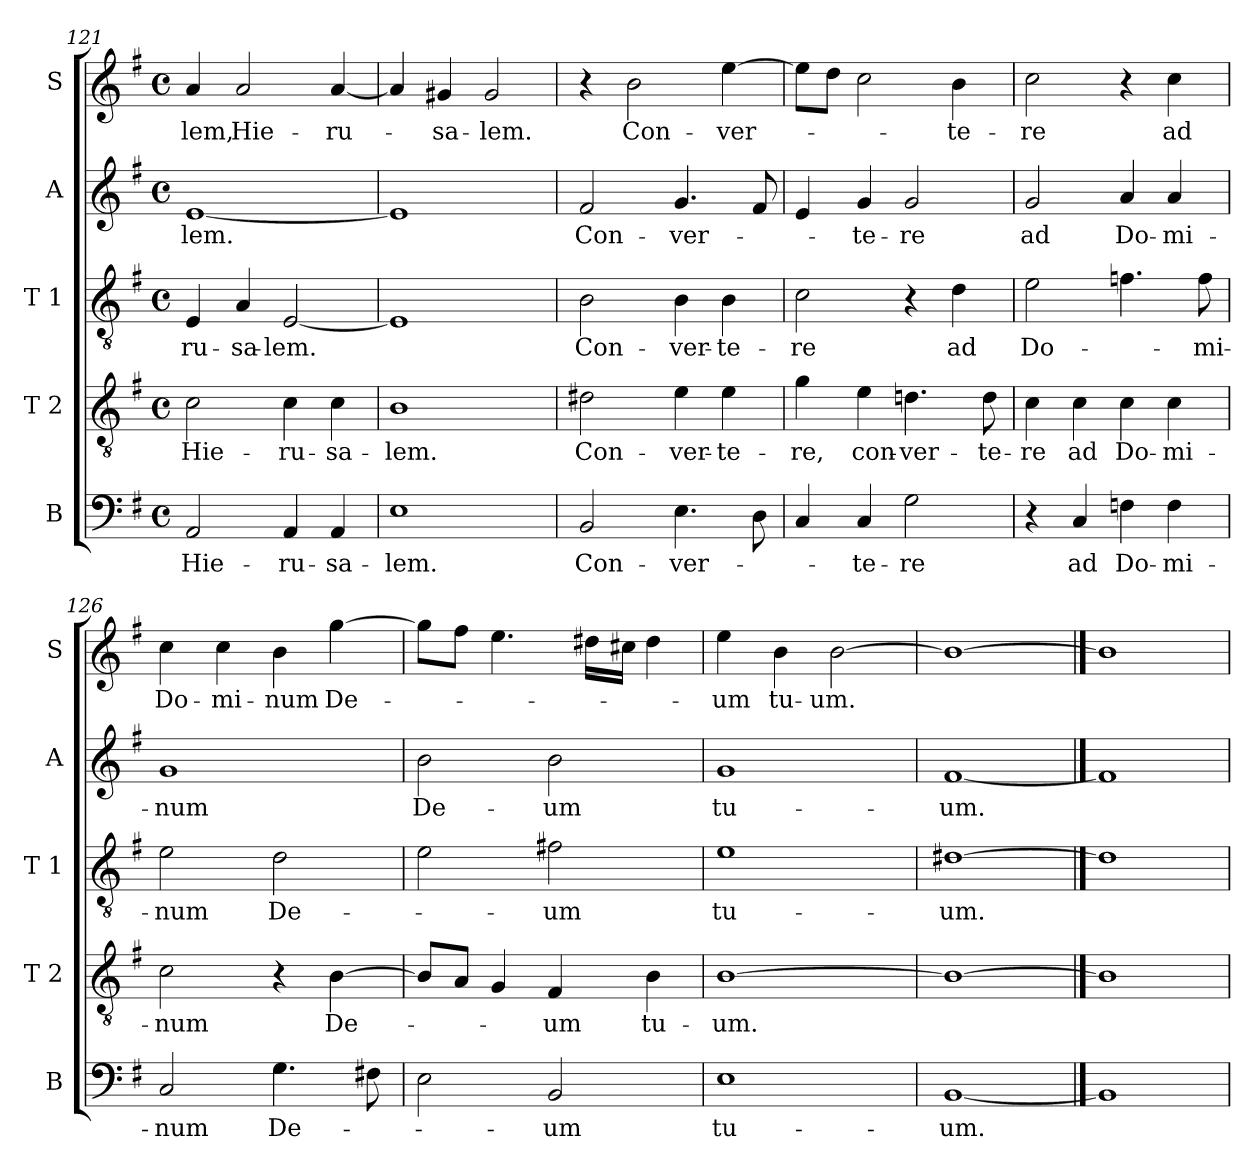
**kern	**text	**kern	**text	**kern	**text	**kern	**text	**kern	**text
*part5	*part5	*part4	*part4	*part3	*part3	*part2	*part2	*part1	*part1
*staff5	*staff5	*staff4	*staff4	*staff3	*staff3	*staff2	*staff2	*staff1	*staff1
*I"B	*	*I"T 2	*	*I"T 1	*	*I"A	*	*I"S	*
*I'B	*	*I'T 2	*	*I'T 1	*	*I'A	*	*I'S	*
*clefF4	*	*clefGv2	*	*clefGv2	*	*clefG2	*	*clefG2	*
*k[f#]	*	*k[f#]	*	*k[f#]	*	*k[f#]	*	*k[f#]	*
*e:	*	*e:	*	*e:	*	*e:	*	*e:	*
*M4/4	*	*M4/4	*	*M4/4	*	*M4/4	*	*M4/4	*
*met(c)	*	*met(c)	*	*met(c)	*	*met(c)	*	*met(c)	*
=121	=121	=121	=121	=121	=121	=121	=121	=121	=121
!	!LO:LY:b	!	!LO:LY:b	!	!LO:LY:b	!	!LO:LY:b	!	!LO:LY:b
2AA/	Hie-	2c\	Hie-	4E/	-ru-	[1e	-lem.	4a/	-lem,
!	!	!	!	!	!LO:LY:b	!	!	!	!LO:LY:b
.	.	.	.	4A/	-sa-	.	.	2a/	Hie-
!	!LO:LY:b	!	!LO:LY:b	!	!LO:LY:b	!	!	!	!
4AA/	-ru-	4c\	-ru-	[2E/	-lem.	.	.	.	.
!	!LO:LY:b	!	!LO:LY:b	!	!	!	!	!	!LO:LY:b
4AA/	-sa-	4c\	-sa-	.	.	.	.	[4a/	-ru-
=122	=122	=122	=122	=122	=122	=122	=122	=122	=122
!	!LO:LY:b	!	!LO:LY:b	!	!	!	!	!	!
1E	-lem.	1B	-lem.	1E]	.	1e]	.	4a/]	.
!	!	!	!	!	!	!	!	!	!LO:LY:b
.	.	.	.	.	.	.	.	4g#X/	-sa-
!	!	!	!	!	!	!	!	!	!LO:LY:b
.	.	.	.	.	.	.	.	2g#/	-lem.
!!LO:LB:g=z
=123	=123	=123	=123	=123	=123	=123	=123	=123	=123
!	!LO:LY:b	!	!LO:LY:b	!	!LO:LY:b	!	!LO:LY:b	!	!
2BB/	Con-	2d#X\	Con-	2B\	Con-	2f#/	Con-	4r	.
!	!	!	!	!	!	!	!	!	!LO:LY:b
.	.	.	.	.	.	.	.	2b\	Con-
!	!LO:LY:b	!	!LO:LY:b	!	!LO:LY:b	!	!LO:LY:b	!	!
4.E\	-ver-	4e\	-ver-	4B\	-ver-	4.g/	-ver-	.	.
!	!	!	!LO:LY:b	!	!LO:LY:b	!	!	!	!LO:LY:b
.	.	4e\	-te-	4B\	-te-	.	.	[4ee\	-ver-
8D\	.	.	.	.	.	8f#/	.	.	.
=124	=124	=124	=124	=124	=124	=124	=124	=124	=124
!	!	!	!LO:LY:b	!	!LO:LY:b	!	!	!	!
4C/	.	4g\	-re,	2c\	-re	4e/	.	8ee\L]	.
.	.	.	.	.	.	.	.	8dd\J	.
!	!LO:LY:b	!	!LO:LY:b	!	!	!	!LO:LY:b	!	!
4C/	-te-	4e\	con-	.	.	4g/	-te-	2cc\	.
!	!LO:LY:b	!	!LO:LY:b	!	!	!	!LO:LY:b	!	!
2G\	-re	4.dn\	-ver-	4r	.	2g/	-re	.	.
!	!	!	!	!	!LO:LY:b	!	!	!	!LO:LY:b
.	.	.	.	4d\	ad	.	.	4b\	-te-
!	!	!	!LO:LY:b	!	!	!	!	!	!
.	.	8d\	-te-	.	.	.	.	.	.
=125	=125	=125	=125	=125	=125	=125	=125	=125	=125
!	!	!	!LO:LY:b	!	!LO:LY:b	!	!LO:LY:b	!	!LO:LY:b
4r	.	4c\	-re	2e\	Do-	2g/	ad	2cc\	-re
!	!LO:LY:b	!	!LO:LY:b	!	!	!	!	!	!
4C/	ad	4c\	ad	.	.	.	.	.	.
!	!LO:LY:b	!	!LO:LY:b	!	!	!	!LO:LY:b	!	!
4Fn\	Do-	4c\	Do-	4.fn\	.	4a/	Do-	4r	.
!	!LO:LY:b	!	!LO:LY:b	!	!	!	!LO:LY:b	!	!LO:LY:b
4F\	-mi-	4c\	-mi-	.	.	4a/	-mi-	4cc\	ad
!	!	!	!	!	!LO:LY:b	!	!	!	!
.	.	.	.	8f\	-mi-	.	.	.	.
=126	=126	=126	=126	=126	=126	=126	=126	=126	=126
!	!LO:LY:b	!	!LO:LY:b	!	!LO:LY:b	!	!LO:LY:b	!	!LO:LY:b
2C/	-num	2c\	-num	2e\	-num	1g	-num	4cc\	Do-
!	!	!	!	!	!	!	!	!	!LO:LY:b
.	.	.	.	.	.	.	.	4cc\	-mi-
!	!LO:LY:b	!	!	!	!LO:LY:b	!	!	!	!LO:LY:b
4.G\	De-	4r	.	2d\	De-	.	.	4b\	-num
!	!	!	!LO:LY:b	!	!	!	!	!	!LO:LY:b
.	.	[4B\	De-	.	.	.	.	[4gg\	De-
8F#X\	.	.	.	.	.	.	.	.	.
=127	=127	=127	=127	=127	=127	=127	=127	=127	=127
!	!	!	!	!	!	!	!LO:LY:b	!	!
2E\	.	8B/L]	.	2e\	.	2b\	De-	8gg\L]	.
.	.	8A/J	.	.	.	.	.	8ff#\J	.
.	.	4G/	.	.	.	.	.	4.ee\	.
!	!LO:LY:b	!	!LO:LY:b	!	!LO:LY:b	!	!LO:LY:b	!	!
2BB/	-um	4F#/	-um	2f#X\	-um	2b\	-um	.	.
.	.	.	.	.	.	.	.	16dd#X\LL	.
.	.	.	.	.	.	.	.	16cc#X\JJ	.
!	!	!	!LO:LY:b	!	!	!	!	!	!
.	.	4B\	tu-	.	.	.	.	4dd#\	.
=128	=128	=128	=128	=128	=128	=128	=128	=128	=128
!	!LO:LY:b	!	!LO:LY:b	!	!LO:LY:b	!	!LO:LY:b	!	!LO:LY:b
1E	tu-	[1B	-um.	1e	tu-	1g	tu-	4ee\	-um
!	!	!	!	!	!	!	!	!	!LO:LY:b
.	.	.	.	.	.	.	.	4b\	tu-
!	!	!	!	!	!	!	!	!	!LO:LY:b
.	.	.	.	.	.	.	.	[2b\	-um.
=129	=129	=129	=129	=129	=129	=129	=129	=129	=129
!	!LO:LY:b	!	!	!	!LO:LY:b	!	!LO:LY:b	!	!
[1BB	-um.	1B_	.	[1d#X	-um.	[1f#	-um.	1b_	.
==130	==130	==130	==130	==130	==130	==130	==130	==130	==130
1BB]	.	1B]	.	1d#]	.	1f#]	.	1b]	.
=	=	=	=	=	=	=	=	=	=
*-	*-	*-	*-	*-	*-	*-	*-	*-	*-
